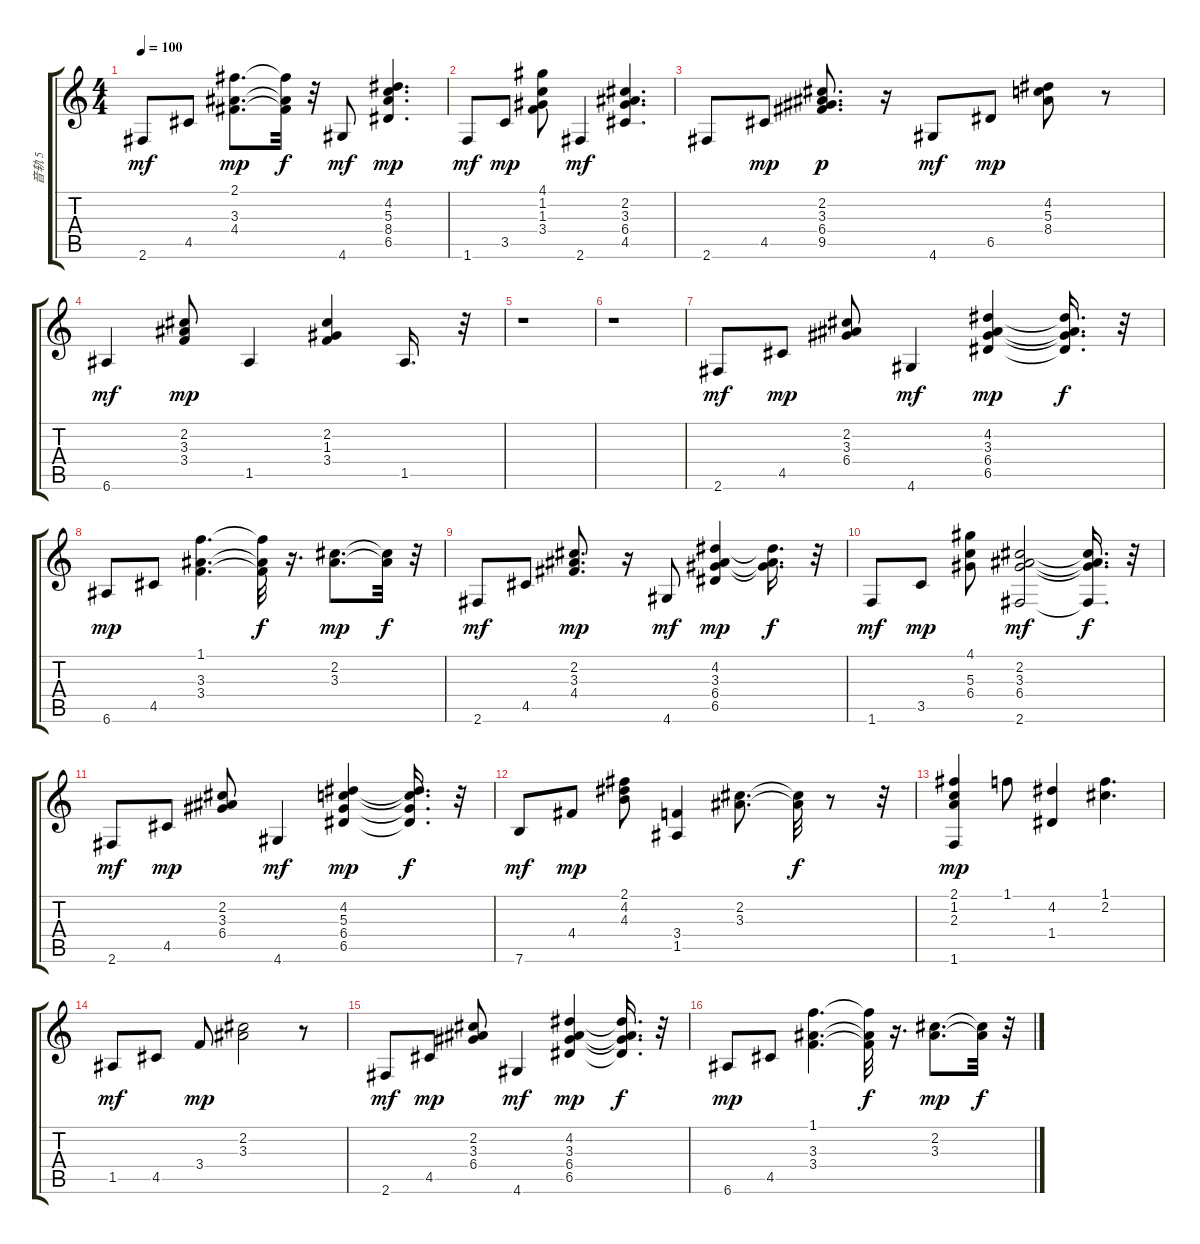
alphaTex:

\track ("音轨 5" "音轨 5") {instrument acousticguitarsteel}
\staff {score tabs}
\tuning (E4 B3 G3 D3 A2 E2) {hide}
\ts (4 4)
\tempo 100
\clef g2
\ks c
2.6.8{dy mf} 4.5.8 (2.1 3.3 4.4).8{d dy mp} (2.1{t} 3.3{t} 4.4{t}).32{dy f} r.32 4.6.8{dy mf} (4.2 5.3 8.4 6.5).4{d dy mp} |
1.6.8{dy mf} 3.5.8{dy mp} (4.1 1.2 1.3 3.4).8 2.6.4{dy mf} (2.2 3.3 6.4 4.5).4{d} |
2.6.8 4.5.8{dy mp} (2.2 3.3 6.4 9.5).8{d dy p} r.16 4.6.8{dy mf} 6.5.8{dy mp} (4.2 5.3 8.4).8 r.8 |
6.6.4{dy mf} (2.2 3.3 3.4).8{dy mp} 1.5.4 (2.2 1.3 3.4).4 1.5.16{d} r.32 |
r.1 |
r.1 |
2.6.8{dy mf} 4.5.8{dy mp} (2.2 3.3 6.4).8 4.6.4{dy mf} (4.2 3.3 6.4 6.5).4{dy mp} (4.2{t} 3.3{t} 6.4{t} 6.5{t}).16{d dy f} r.32 |
6.6.8{dy mp} 4.5.8 (1.1 3.3 3.4).4{d} (1.1{t} 3.3{t} 3.4{t}).32{dy f} r.16{d} (2.2 3.3).8{d dy mp} (2.2{t} 3.3{t}).32{dy f} r.32 |
2.6.8{dy mf} 4.5.8 (2.2 3.3 4.4).8{d dy mp} r.16 4.6.8{dy mf} (4.2 3.3 6.4 6.5).4{dy mp} (4.2{t} 3.3{t} 6.4{t}).16{d dy f} r.32 |
1.6.8{dy mf} 3.5.8{dy mp} (4.1 5.3 6.4).8 (2.2 3.3 6.4 2.6).2{dy mf} (2.2{t} 3.3{t} 6.4{t} 2.6{t}).16{d dy f} r.32 |
2.6.8{dy mf} 4.5.8{dy mp} (2.2 3.3 6.4).8 4.6.4{dy mf} (4.2 5.3 6.4 6.5).4{dy mp} (4.2{t} 5.3{t} 6.4{t} 6.5{t}).16{d dy f} r.32 |
7.6.8{dy mf} 4.4.8{dy mp} (2.1 4.2 4.3).8 (3.4 1.5).4 (2.2 3.3).8{d} (2.2{t} 3.3{t}).32{dy f} r.8 r.32 |
(2.1 1.2 2.3 1.6).4{dy mp} 1.1.8 (4.2 1.4).4 (1.1 2.2).4{d} |
1.5.8{dy mf} 4.5.8 3.4.8{dy mp} (2.2 3.3).2 r.8 |
2.6.8{dy mf} 4.5.8{dy mp} (2.2 3.3 6.4).8 4.6.4{dy mf} (4.2 3.3 6.4 6.5).4{dy mp} (4.2{t} 3.3{t} 6.4{t} 6.5{t}).16{d dy f} r.32 |
6.6.8{dy mp} 4.5.8 (1.1 3.3 3.4).4{d} (1.1{t} 3.3{t} 3.4{t}).32{dy f} r.16{d} (2.2 3.3).8{d dy mp} (2.2{t} 3.3{t}).32{dy f} r.32
